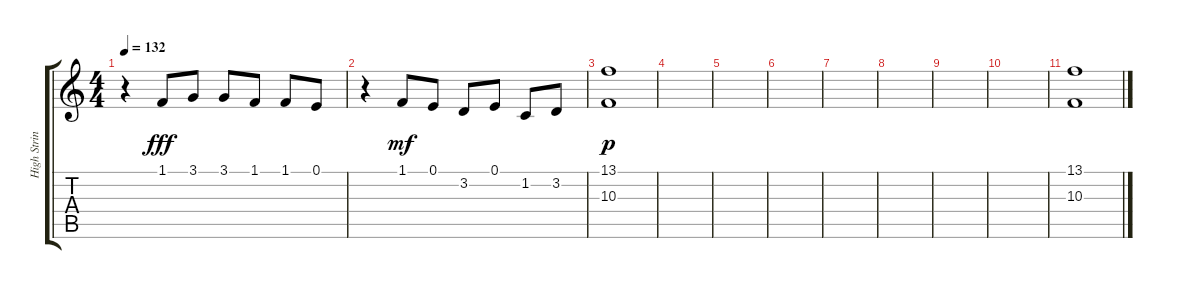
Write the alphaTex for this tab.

\track ("High Strings" "High Strin") {instrument stringensemble1}
\staff {score tabs}
\tuning (E4 B3 G3 D3 A2 E2) {hide}
\ts (4 4)
\tempo 132
\clef g2
\ks c
r.4{dy ff} 1.1.8{dy fff} 3.1.8 3.1.8 1.1.8 1.1.8 0.1.8 |
r.4 1.1.8{dy mf} 0.1.8 3.2.8 0.1.8 1.2.8 3.2.8 |
(13.1 10.3).1{dy p instrument stringensemble1} |
|
|
|
|
|
|
|
(13.1 10.3).1{instrument stringensemble1}
